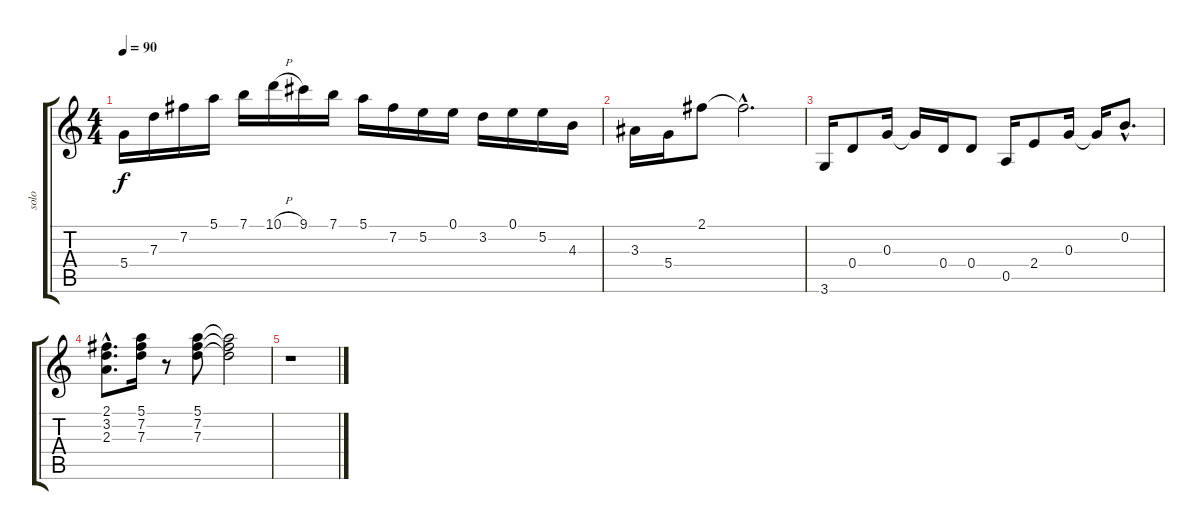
\track ("solo" "solo") {instrument acousticguitarsteel}
\staff {score tabs}
\tuning (E4 B3 G3 D3 A2 E2) {hide}
\ts (4 4)
\tempo 90
\clef g2
\ks c
5.4.16{dy f} 7.3.16 7.2.16 5.1.16 7.1.16 10.1{h}.16 9.1.16 7.1.16 5.1.16 7.2.16 5.2.16 0.1.16 3.2.16 0.1.16 5.2.16 4.3.16 |
3.3.16 5.4.16 2.1.8 2.1{hac t}.2{d} |
3.6.16 0.4.8 0.3.16 0.3{t}.16 0.4.16 0.4.8 0.5.16 2.4.8 0.3.16 0.3{t}.16 0.2{hac}.8{d} |
(2.1{hac} 3.2{hac} 2.3{hac}).8{d} (5.1 7.2 7.3).16 r.8 (5.1 7.2 7.3).8 (5.1{t} 7.2{t} 7.3{t}).2 |
r.1
